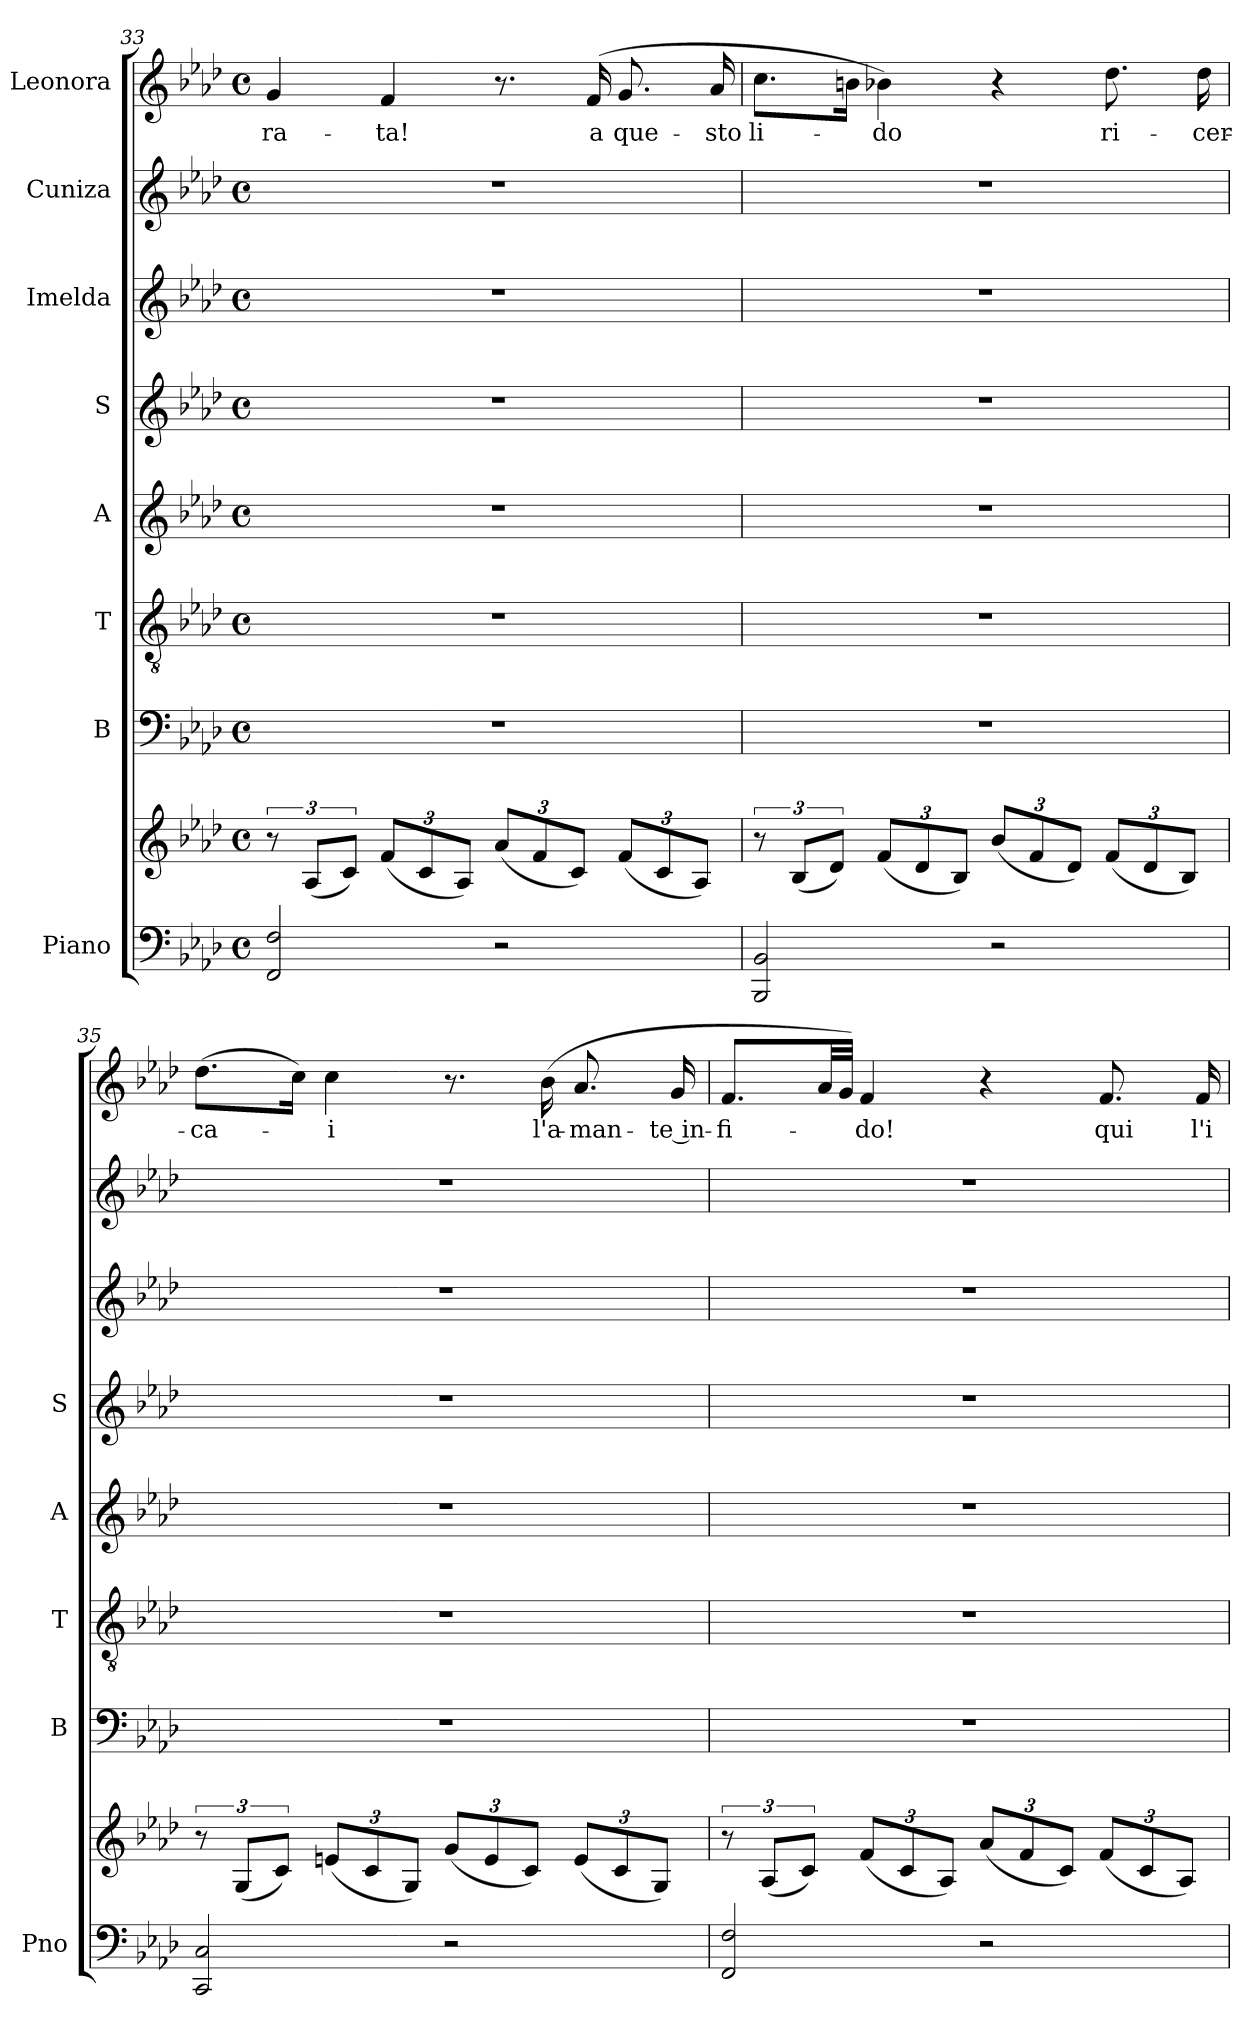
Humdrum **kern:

**kern	**kern	**kern	**kern	**kern	**kern	**kern	**kern	**kern	**text
*part8	*part8	*part7	*part6	*part5	*part4	*part3	*part2	*part1	*part1
*staff9	*staff8	*staff7	*staff6	*staff5	*staff4	*staff3	*staff2	*staff1	*staff1
*I"Piano	*	*I"B	*I"T	*I"A	*I"S	*I"Imelda	*I"Cuniza	*I"Leonora	*
*I'Pno	*	*I'B	*I'T	*I'A	*I'S	*	*	*	*
*clefF4	*clefG2	*clefF4	*clefGv2	*clefG2	*clefG2	*clefG2	*clefG2	*clefG2	*
*k[b-e-a-d-]	*k[b-e-a-d-]	*k[b-e-a-d-]	*k[b-e-a-d-]	*k[b-e-a-d-]	*k[b-e-a-d-]	*k[b-e-a-d-]	*k[b-e-a-d-]	*k[b-e-a-d-]	*
*M4/4	*M4/4	*M4/4	*M4/4	*M4/4	*M4/4	*M4/4	*M4/4	*M4/4	*
*met(c)	*met(c)	*met(c)	*met(c)	*met(c)	*met(c)	*met(c)	*met(c)	*met(c)	*
=33	=33	=33	=33	=33	=33	=33	=33	=33	=33
2FF/ 2F/	12r	1r	1r	1r	1r	1r	1r	4g/	-ra-
.	(12A-/L	.	.	.	.	.	.	.	.
.	12c/J)	.	.	.	.	.	.	.	.
*	*Xbrackettup	*	*	*	*	*	*	*	*
.	(12f/L	.	.	.	.	.	.	4f/	-ta!
.	12c/	.	.	.	.	.	.	.	.
.	12A-/J)	.	.	.	.	.	.	.	.
2r	(12a-/L	.	.	.	.	.	.	8.r	.
.	12f/	.	.	.	.	.	.	.	.
.	12c/J)	.	.	.	.	.	.	.	.
.	.	.	.	.	.	.	.	(>16f/	a
.	(12f/L	.	.	.	.	.	.	8.g/	que-
.	12c/	.	.	.	.	.	.	.	.
.	12A-/J)	.	.	.	.	.	.	.	.
.	.	.	.	.	.	.	.	16a-/	-sto
!!LO:LB:g=z
=34	=34	=34	=34	=34	=34	=34	=34	=34	=34
*	*brackettup	*	*	*	*	*	*	*	*
2BBB-/ 2BB-/	12r	1r	1r	1r	1r	1r	1r	8.cc\L	li-
.	(12B-/L	.	.	.	.	.	.	.	.
.	12d-/J)	.	.	.	.	.	.	.	.
.	.	.	.	.	.	.	.	16bn\Jk	.
*	*Xbrackettup	*	*	*	*	*	*	*	*
.	(12f/L	.	.	.	.	.	.	4b-X\)	-do
.	12d-/	.	.	.	.	.	.	.	.
.	12B-/J)	.	.	.	.	.	.	.	.
2r	(12b-/L	.	.	.	.	.	.	4r	.
.	12f/	.	.	.	.	.	.	.	.
.	12d-/J)	.	.	.	.	.	.	.	.
.	(12f/L	.	.	.	.	.	.	8.dd-\	ri-
.	12d-/	.	.	.	.	.	.	.	.
.	12B-/J)	.	.	.	.	.	.	.	.
.	.	.	.	.	.	.	.	16dd-\	-cer-
=35	=35	=35	=35	=35	=35	=35	=35	=35	=35
*	*brackettup	*	*	*	*	*	*	*	*
2CC/ 2C/	12r	1r	1r	1r	1r	1r	1r	(8.dd-\L	-ca-
.	(12G/L	.	.	.	.	.	.	.	.
.	12c/J)	.	.	.	.	.	.	.	.
.	.	.	.	.	.	.	.	16cc\Jk)	.
*	*Xbrackettup	*	*	*	*	*	*	*	*
.	(12en/L	.	.	.	.	.	.	4cc\	-i
.	12c/	.	.	.	.	.	.	.	.
.	12G/J)	.	.	.	.	.	.	.	.
2r	(12g/L	.	.	.	.	.	.	8.r	.
.	12e/	.	.	.	.	.	.	.	.
.	12c/J)	.	.	.	.	.	.	.	.
.	.	.	.	.	.	.	.	(16b-\	l'a-
.	(12e/L	.	.	.	.	.	.	8.a-/	-man-
.	12c/	.	.	.	.	.	.	.	.
.	12G/J)	.	.	.	.	.	.	.	.
.	.	.	.	.	.	.	.	16g/	-te in-
=36	=36	=36	=36	=36	=36	=36	=36	=36	=36
*	*brackettup	*	*	*	*	*	*	*	*
2FF/ 2F/	12r	1r	1r	1r	1r	1r	1r	8.f/L	-fi-
.	(12A-/L	.	.	.	.	.	.	.	.
.	12c/J)	.	.	.	.	.	.	.	.
.	.	.	.	.	.	.	.	32a-/LL	.
.	.	.	.	.	.	.	.	32g/JJJ)	.
*	*Xbrackettup	*	*	*	*	*	*	*	*
.	(12f/L	.	.	.	.	.	.	4f/	-do!
.	12c/	.	.	.	.	.	.	.	.
.	12A-/J)	.	.	.	.	.	.	.	.
2r	(12a-/L	.	.	.	.	.	.	4r	.
.	12f/	.	.	.	.	.	.	.	.
.	12c/J)	.	.	.	.	.	.	.	.
.	(12f/L	.	.	.	.	.	.	8.f/	qui
.	12c/	.	.	.	.	.	.	.	.
.	12A-/J)	.	.	.	.	.	.	.	.
.	.	.	.	.	.	.	.	16f/	l'i-
=	=	=	=	=	=	=	=	=	=
*-	*-	*-	*-	*-	*-	*-	*-	*-	*-
